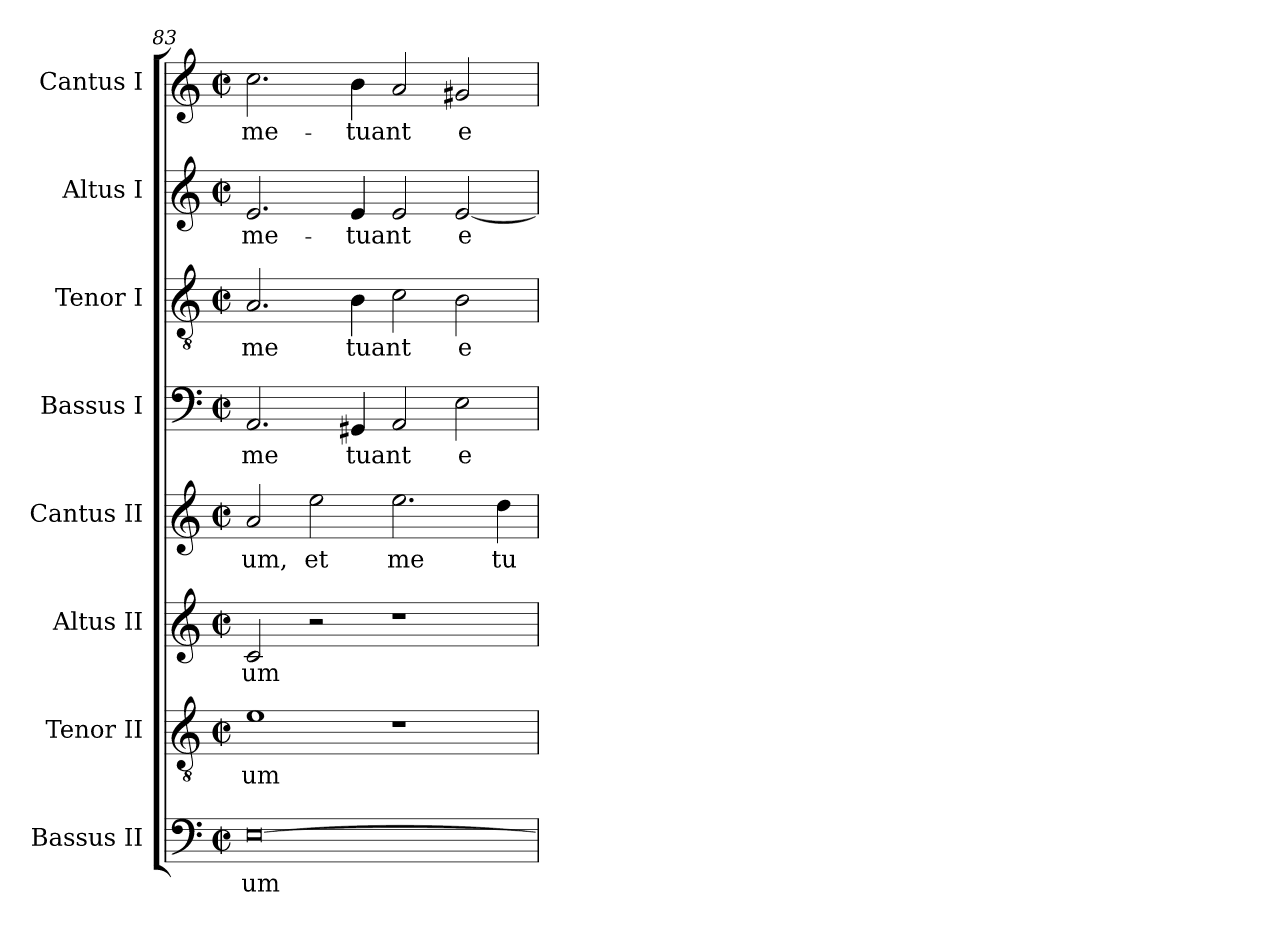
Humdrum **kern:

**kern	**text	**kern	**text	**kern	**text	**kern	**text	**kern	**text	**kern	**text	**kern	**text	**kern	**text
*part8	*part8	*part7	*part7	*part6	*part6	*part5	*part5	*part4	*part4	*part3	*part3	*part2	*part2	*part1	*part1
*staff8	*staff8	*staff7	*staff7	*staff6	*staff6	*staff5	*staff5	*staff4	*staff4	*staff3	*staff3	*staff2	*staff2	*staff1	*staff1
*I"Bassus II	*	*I"Tenor II	*	*I"Altus II	*	*I"Cantus II	*	*I"Bassus I	*	*I"Tenor I	*	*I"Altus I	*	*I"Cantus I	*
*clefF4	*	*clefGv2	*	*clefG2	*	*clefG2	*	*clefF4	*	*clefGv2	*	*clefG2	*	*clefG2	*
*M2/2	*	*M2/2	*	*M2/2	*	*M2/2	*	*M2/2	*	*M2/2	*	*M2/2	*	*M2/2	*
*met(c|)	*	*met(c|)	*	*met(c|)	*	*met(c|)	*	*met(c|)	*	*met(c|)	*	*met(c|)	*	*met(c|)	*
=83	=83	=83	=83	=83	=83	=83	=83	=83	=83	=83	=83	=83	=83	=83	=83
!	!LO:LY:b:cj	!	!LO:LY:b:cj	!	!LO:LY:b:cj	!	!LO:LY:b:cj	!	!LO:LY:b:cj	!	!LO:LY:b:cj	!	!LO:LY:b:cj	!	!LO:LY:b:cj
[>0E	-um	1e	um	2c/	-um	2a/	um,	2.AA/	me	2.A/	me	2.e/	me-	2.cc\	me-
!	!	!	!	!	!	!	!LO:LY:b:cj	!	!	!	!	!	!	!	!
.	.	.	.	2r	.	2ee\	et	.	.	.	.	.	.	.	.
!	!	!	!	!	!	!	!	!	!LO:LY:b	!	!LO:LY:b	!	!LO:LY:b	!	!LO:LY:b
.	.	.	.	.	.	.	.	4GG#X/	tuant	4B\	tuant	4e/	-tuant	4b\	-tuant
!	!	!	!	!	!	!	!LO:LY:b:cj	!	!	!	!	!	!	!	!
.	.	1r	.	1r	.	2.ee\	me	2AA/	.	2c\	.	2e/	.	2a/	.
!	!	!	!	!	!	!	!	!	!LO:LY:b:cj	!	!LO:LY:b:cj	!	!LO:LY:b:cj	!	!LO:LY:b:cj
.	.	.	.	.	.	.	.	2E\	e	2B\	e	[<2e/	e-	2g#X/	e-
!	!	!	!	!	!	!	!LO:LY:b:cj	!	!	!	!	!	!	!	!
.	.	.	.	.	.	4dd\	tu	.	.	.	.	.	.	.	.
=	=	=	=	=	=	=	=	=	=	=	=	=	=	=	=
*-	*-	*-	*-	*-	*-	*-	*-	*-	*-	*-	*-	*-	*-	*-	*-
